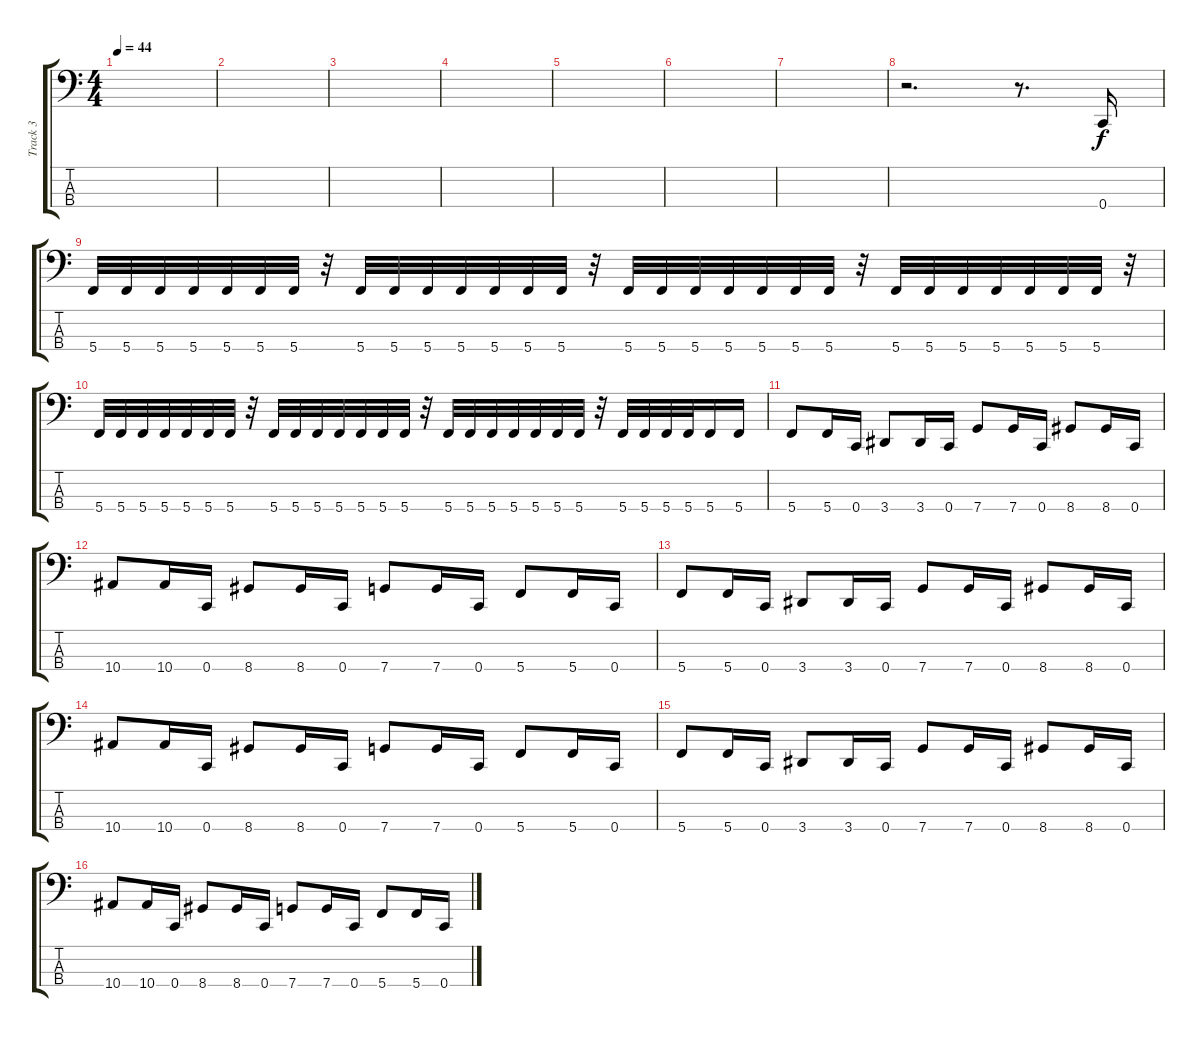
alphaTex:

\track ("Track 3" "Track 3") {instrument electricbassfinger}
\staff {score tabs}
\tuning (F2 C2 G1 C1) {hide}
\ts (4 4)
\tempo 44
\clef f4
\ks c
|
|
|
|
|
|
|
r.2{d} r.8{d} 0.4.16 |
5.4.32 5.4.32 5.4.32 5.4.32 5.4.32 5.4.32 5.4.32 r.32 5.4.32 5.4.32 5.4.32 5.4.32 5.4.32 5.4.32 5.4.32 r.32 5.4.32 5.4.32 5.4.32 5.4.32 5.4.32 5.4.32 5.4.32 r.32 5.4.32 5.4.32 5.4.32 5.4.32 5.4.32 5.4.32 5.4.32 r.32 |
5.4.32 5.4.32 5.4.32 5.4.32 5.4.32 5.4.32 5.4.32 r.32 5.4.32 5.4.32 5.4.32 5.4.32 5.4.32 5.4.32 5.4.32 r.32 5.4.32 5.4.32 5.4.32 5.4.32 5.4.32 5.4.32 5.4.32 r.32 5.4.32 5.4.32 5.4.32 5.4.32 5.4.16 5.4.16 |
5.4.8 5.4.16 0.4.16 3.4.8 3.4.16 0.4.16 7.4.8 7.4.16 0.4.16 8.4.8 8.4.16 0.4.16 |
10.4.8 10.4.16 0.4.16 8.4.8 8.4.16 0.4.16 7.4.8 7.4.16 0.4.16 5.4.8 5.4.16 0.4.16 |
5.4.8 5.4.16 0.4.16 3.4.8 3.4.16 0.4.16 7.4.8 7.4.16 0.4.16 8.4.8 8.4.16 0.4.16 |
10.4.8 10.4.16 0.4.16 8.4.8 8.4.16 0.4.16 7.4.8 7.4.16 0.4.16 5.4.8 5.4.16 0.4.16 |
5.4.8 5.4.16 0.4.16 3.4.8 3.4.16 0.4.16 7.4.8 7.4.16 0.4.16 8.4.8 8.4.16 0.4.16 |
10.4.8 10.4.16 0.4.16 8.4.8 8.4.16 0.4.16 7.4.8 7.4.16 0.4.16 5.4.8 5.4.16 0.4.16
